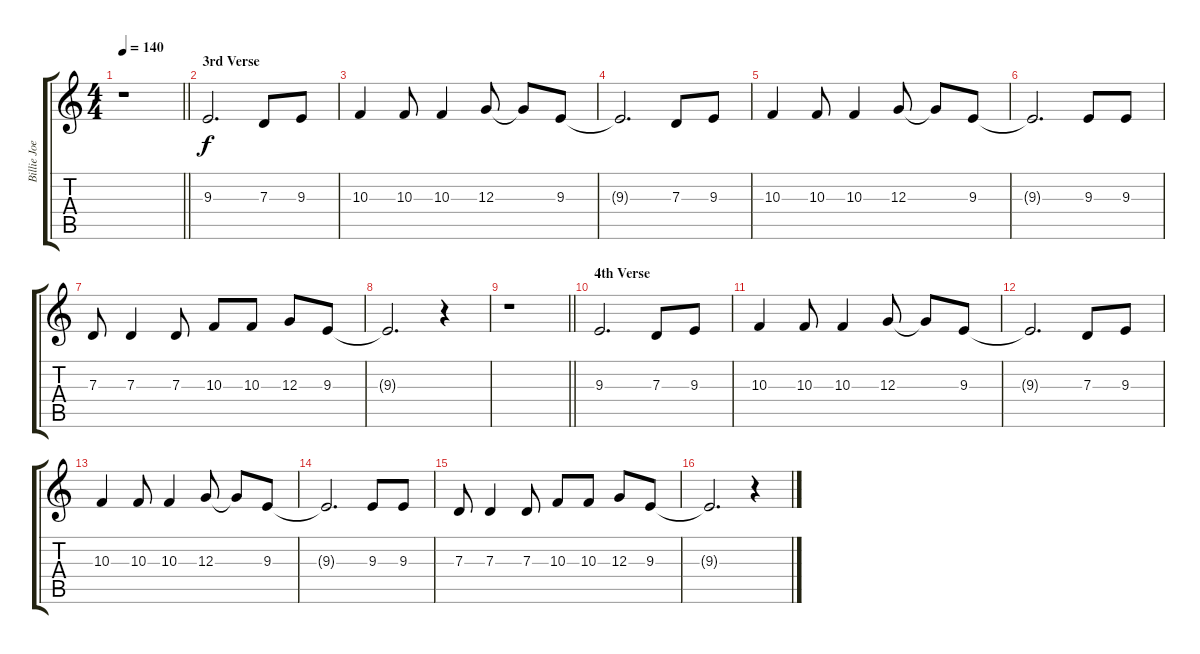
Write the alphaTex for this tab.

\track ("Billie Joe Armstrong (Vocals)" "Billie Joe") {instrument clarinet}
\staff {score tabs}
\tuning (E4 B3 G3 D3 A2 E2) {hide}
\ts (4 4)
\tempo 140
\clef g2
\barLineRight lightlight
\ks c
r.1{dy f} |
\section ("" "3rd Verse")
9.3.2{d} 7.3.8 9.3.8 |
10.3.4 10.3.8 10.3.4 12.3.8 12.3{t}.8 9.3.8 |
9.3{t}.2{d} 7.3.8 9.3.8 |
10.3.4 10.3.8 10.3.4 12.3.8 12.3{t}.8 9.3.8 |
9.3{t}.2{d} 9.3.8 9.3.8 |
7.3.8 7.3.4 7.3.8 10.3.8 10.3.8 12.3.8 9.3.8 |
9.3{t}.2{d} r.4 |
\barLineRight lightlight
r.1 |
\section ("" "4th Verse")
9.3.2{d} 7.3.8 9.3.8 |
10.3.4 10.3.8 10.3.4 12.3.8 12.3{t}.8 9.3.8 |
9.3{t}.2{d} 7.3.8 9.3.8 |
10.3.4 10.3.8 10.3.4 12.3.8 12.3{t}.8 9.3.8 |
9.3{t}.2{d} 9.3.8 9.3.8 |
7.3.8 7.3.4 7.3.8 10.3.8 10.3.8 12.3.8 9.3.8 |
9.3{t}.2{d} r.4
